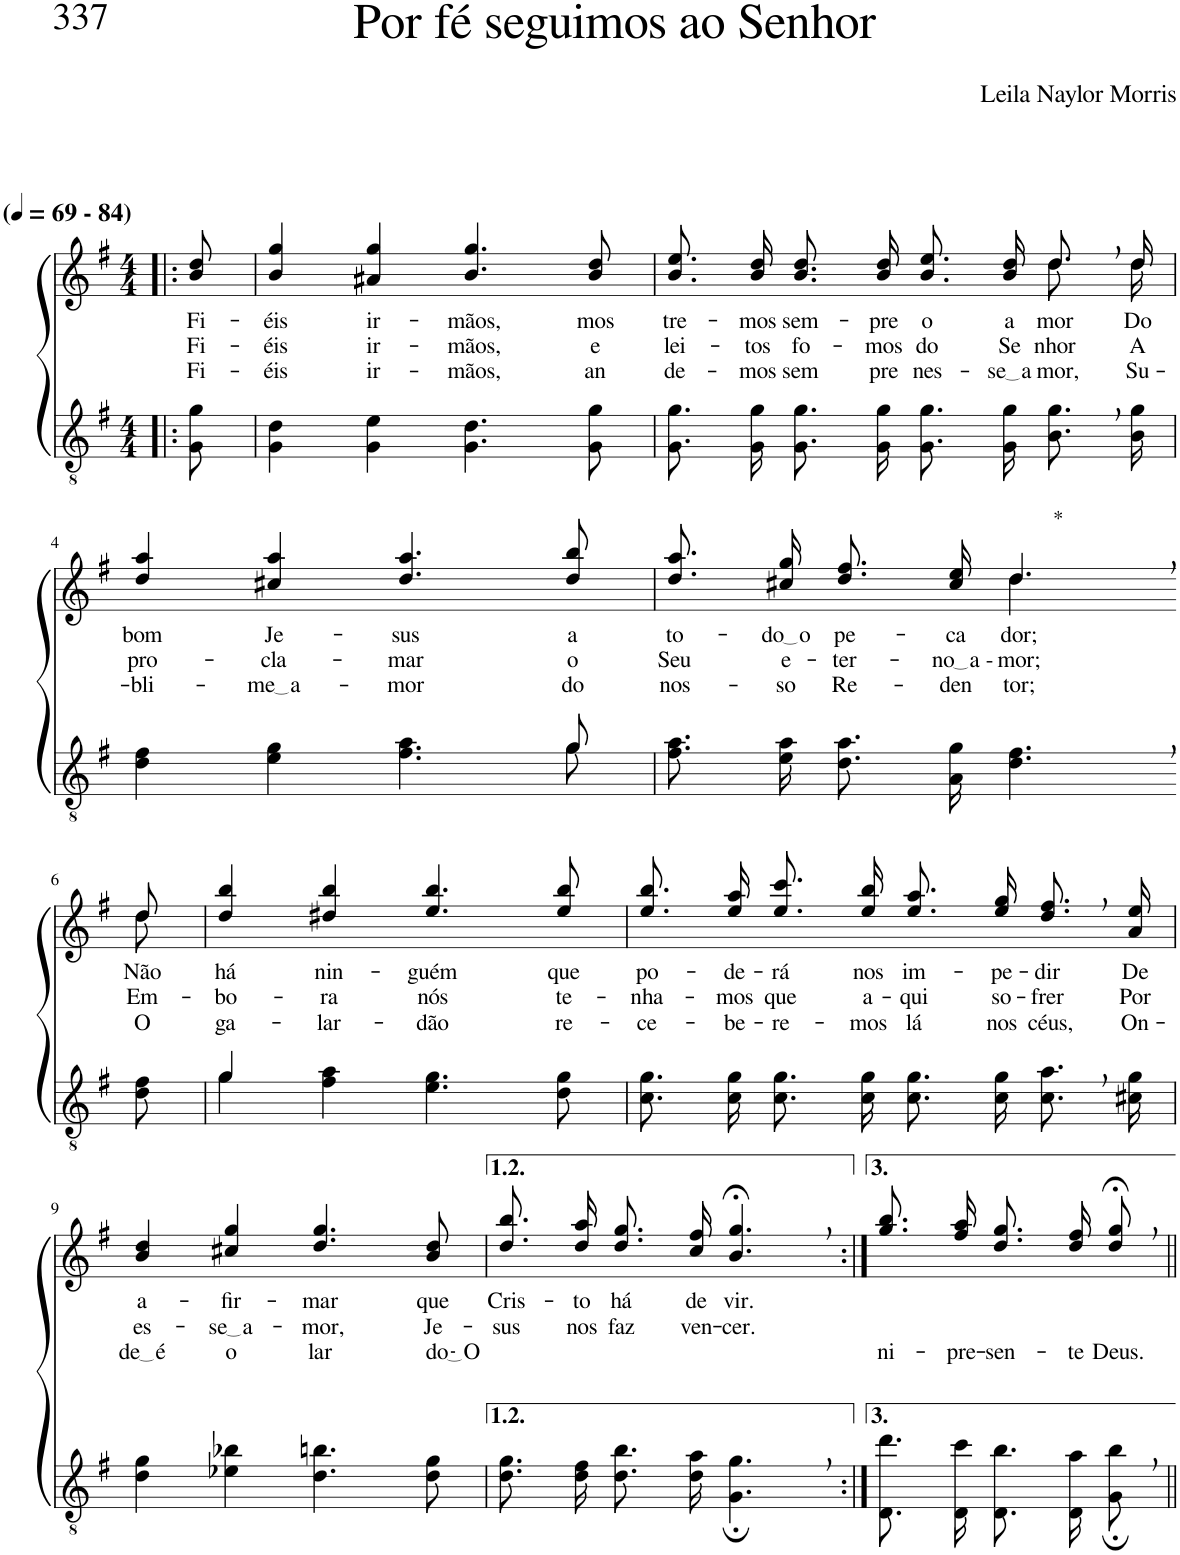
**kern	**kern	**text	**text	**text
*part2	*part1	*part1	*part1	*part1
*staff2	*staff1	*staff1	*staff1	*staff1
*I"Parte III e IV	*I"Parte I e II	*	*	*
*clefGv2	*clefG2	*	*	*
*Trd5c9	*Trd5c9	*	*	*
*k[f#]	*k[f#]	*	*	*
*M4/4	*M4/4	*	*	*
*MM69	*MM69	*	*	*
=1!|:	=1!|:	=1!|:	=1!|:	=1!|:
!	!LO:TX:a:B:t=(	!	!	!
!	!LO:TX:a:B:t=- 84)	!	!	!
!	!	!LO:LY:b	!LO:LY:b	!LO:LY:b
8G\ 8g\	8b/ 8dd/	Fi-	Fi-	Fi-
=2	=2	=2	=2	=2
!	!	!LO:LY:b	!LO:LY:b	!LO:LY:b
4G\ 4d\	4b/ 4gg/	-éis	-éis	-éis
!	!	!LO:LY:b	!LO:LY:b	!LO:LY:b
4G\ 4e\	4a#X/ 4gg/	ir-	ir-	ir-
!	!	!LO:LY:b	!LO:LY:b	!LO:LY:b
4.G\ 4.d\	4.b/ 4.gg/	-mãos,	-mãos,	-mãos,
!	!	!LO:LY:b	!LO:LY:b	!LO:LY:b
8G\ 8g\	8b/ 8dd/	mos-	e-	an-
=3	=3	=3	=3	=3
*	*^	*	*	*
!	!	!	!LO:LY:b	!LO:LY:b	!LO:LY:b
8.G\ 8.g\L	2.ryy	8.b\ 8.ee\L	-tre-	-lei-	-de-
!	!	!	!LO:LY:b	!LO:LY:b	!LO:LY:b
16G\ 16g\Jk	.	16b\ 16dd\Jk	-mos	-tos	-mos
!	!	!	!LO:LY:b	!LO:LY:b	!LO:LY:b
8.G\ 8.g\L	.	8.b\ 8.dd\L	sem-	fo-	sem
!	!	!	!LO:LY:b	!LO:LY:b	!LO:LY:b
16G\ 16g\Jk	.	16b\ 16dd\Jk	-pre	-mos	pre
!	!	!	!LO:LY:b	!LO:LY:b	!LO:LY:b
8.G\ 8.g\L	.	8.b\ 8.ee\L	o	do	nes-
!	!	!	!LO:LY:b	!LO:LY:b	!LO:LY:b
16G\ 16g\Jk	.	16b\ 16dd\Jk	a-	Se-	se a
!	!	!	!LO:LY:b	!LO:LY:b	!LO:LY:b
8.B,\ 8.g,\L	8.dd,\L	8.dd/L	-mor	-nhor	-mor,
!	!	!	!LO:LY:b	!LO:LY:b	!LO:LY:b
16B\ 16g\Jk	16dd\Jk	16dd/Jk	Do	A	Su-
!!LO:LB:g=z
=4	=4	=4	=4	=4	=4
*^	*	*	*	*	*
!	!	!	!	!LO:LY:b	!LO:LY:b	!LO:LY:b
*	*	*v	*v	*	*	*
2..ryy	4d\ 4f#\	4dd/ 4aa/	bom	pro-	-bli-
!	!	!	!LO:LY:b	!LO:LY:b	!LO:LY:b
.	4e\ 4g\	4cc#X/ 4aa/	Je-	-cla-	me a
!	!	!	!LO:LY:b	!LO:LY:b	!LO:LY:b
.	4.f#\ 4.a\	4.dd/ 4.aa/	-sus	-mar	-mor
!	!	!	!LO:LY:b	!LO:LY:b	!LO:LY:b
8g/	8g\	8dd/ 8bb/	a	o	do
=5	=5	=5	=5	=5	=5
!	!	!	!LO:LY:b	!LO:LY:b	!LO:LY:b
*v	*v	*^	*	*	*
8.f#\ 8.a\L	8.dd\ 8.aa\L	2ryy	to-	Seu	nos-
!	!	!	!LO:LY:b	!LO:LY:b	!LO:LY:b
16e\ 16a\Jk	16cc#X\ 16gg\Jk	.	do o	e-	-so
!	!	!	!LO:LY:b	!LO:LY:b	!LO:LY:b
8.d\ 8.a\L	8.dd\ 8.ff#\L	.	pe-	-ter-	Re-
!	!	!	!LO:LY:b	!LO:LY:b	!LO:LY:b
16A\ 16g\Jk	16cc#\ 16ee\Jk	.	-ca-	no a -	-den-
!	!LO:TX:a:t=*	!	!	!	!
!	!	!	!LO:LY:b	!LO:LY:b	!LO:LY:b
4.d\, 4.f#\,	4.dd,/	4.dd\	-dor;	mor;	-tor;
!!LO:LB:g=z	!!
=6-	=6-	=6-	=6-	=6-	=6-
!	!	!	!LO:LY:b	!LO:LY:b	!LO:LY:b
8d\ 8f#\	8dd/	8dd\	Não	Em-	O
=7	=7	=7	=7	=7	=7
*^	*	*	*	*	*
!	!	!	!	!LO:LY:b	!LO:LY:b	!LO:LY:b
*	*	*v	*v	*	*	*
4g/	4g\	4dd/ 4bb/	há	-bo-	ga-
!	!	!	!LO:LY:b	!LO:LY:b	!LO:LY:b
2.ryy	4f#\ 4a\	4dd#X/ 4bb/	nin-	-ra	-lar-
!	!	!	!LO:LY:b	!LO:LY:b	!LO:LY:b
.	4.e\ 4.g\	4.ee/ 4.bb/	-guém	nós	-dão
!	!	!	!LO:LY:b	!LO:LY:b	!LO:LY:b
.	8d\ 8g\	8ee/ 8bb/	que	te-	re-
=8	=8	=8	=8	=8	=8
!	!	!	!LO:LY:b	!LO:LY:b	!LO:LY:b
*v	*v	*	*	*	*
8.c\ 8.g\L	8.ee\ 8.bb\L	po-	-nha-	-ce-
!	!	!LO:LY:b	!LO:LY:b	!LO:LY:b
16c\ 16g\Jk	16ee\ 16aa\Jk	-de-	-mos	-be-
!	!	!LO:LY:b	!LO:LY:b	!LO:LY:b
8.c\ 8.g\L	8.ee\ 8.ccc\L	-rá	que	-re-
!	!	!LO:LY:b	!LO:LY:b	!LO:LY:b
16c\ 16g\Jk	16ee\ 16bb\Jk	nos	a-	-mos
!	!	!LO:LY:b	!LO:LY:b	!LO:LY:b
8.c\ 8.g\L	8.ee\ 8.aa\L	im-	-qui	lá
!	!	!LO:LY:b	!LO:LY:b	!LO:LY:b
16c\ 16g\Jk	16ee\ 16gg\Jk	-pe-	so-	nos
!	!	!LO:LY:b	!LO:LY:b	!LO:LY:b
8.c,\ 8.a,\L	8.dd,\ 8.ff#,\L	-dir	-frer	céus,
!	!	!LO:LY:b	!LO:LY:b	!LO:LY:b
16c#X\ 16g\Jk	16a\ 16ee\Jk	De	Por	On-
!!LO:LB:g=z
=9	=9	=9	=9	=9
!	!	!LO:LY:b	!LO:LY:b	!LO:LY:b
4d\ 4g\	4b/ 4dd/	a-	es-	de é
!	!	!LO:LY:b	!LO:LY:b	!LO:LY:b
4e-X\ 4b-X\	4cc#X/ 4gg/	-fir-	se a	o
!	!	!LO:LY:b	!LO:LY:b	!LO:LY:b
4.d\ 4.bn\	4.dd/ 4.gg/	-mar	-mor,	lar
!	!	!LO:LY:b	!LO:LY:b	!LO:LY:b
8d\ 8g\	8b/ 8dd/	que	Je-	do O
=10	=10	=10	=10	=10
!	!	!LO:LY:b	!LO:LY:b	!
8.d\ 8.g\L	8.dd\ 8.bb\L	Cris-	-sus	.
!	!	!LO:LY:b	!LO:LY:b	!
16d\ 16f#\Jk	16dd\ 16aa\Jk	-to	nos	.
!	!	!LO:LY:b	!LO:LY:b	!
8.d\ 8.b\L	8.dd\ 8.gg\L	há	faz	.
!	!	!LO:LY:b	!LO:LY:b	!
16d\ 16a\Jk	16cc\ 16ff#\Jk	de	ven-	.
!	!	!LO:LY:b	!LO:LY:b	!
4.G\;, 4.g\;,	4.b/;<, 4.gg/;<,	vir.	-cer.	.
=11:|!	=11:|!	=11:|!	=11:|!	=11:|!
!	!	!	!	!LO:LY:b
8.D\ 8.dd\	8.gg/ 8.bb/	.	.	-ni-
!	!	!	!	!LO:LY:b
16D\ 16cc\KL	16ff#\ 16aa\KL	.	.	-pre-
!	!	!	!	!LO:LY:b
8.D\ 8.b\J	8.dd\ 8.gg\J	.	.	-sen-
!	!	!	!	!LO:LY:b
16D\ 16a\KL	16dd\ 16ff#\KL	.	.	-te
!	!	!	!	!LO:LY:b
8G;,\ 8b;,\J	8dd;<,\ 8gg;<,\J	.	.	Deus.
=||	=||	=||	=||	=||
*-	*-	*-	*-	*-
